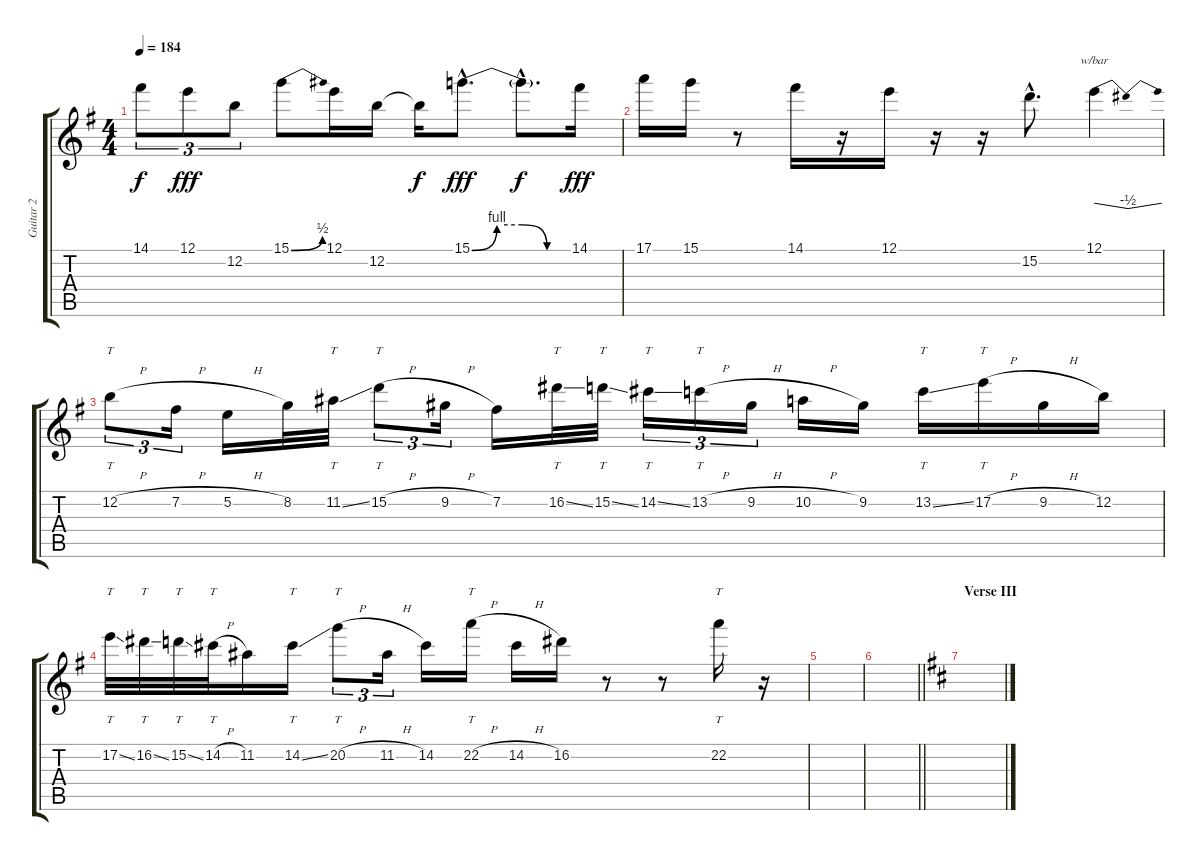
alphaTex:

\track ("Guitar 2" "Guitar 2") {instrument distortionguitar}
\staff {score tabs}
\tuning (E4 B3 G3 D3 A2 E2) {hide}
\ts (4 4)
\tempo 184
\clef g2
\ks g
14.1{t}.8{tu (3 2) dy f} 12.1.8{tu (3 2) dy fff} 12.2.8{tu (3 2)} 15.1{be (bend 0 0 60 2)}.8 12.1.16 12.2.16 12.2{t}.16{dy f} 15.1{be (custom 0 0 15 4 30 4 45 0 60 0) hac}.8{d dy fff} 15.1{hac t}.8{d dy f} 14.1.16{dy fff} |
17.1.16 15.1.16 r.8 14.1.16 r.16 12.1.16 r.16 r.16 15.2{hac}.8{d} 12.1.4{tbe (dip default 0 0 30 -2 60 0)} |
12.2{h}.8{tt tu (3 2)} 7.2{h}.16{tu (3 2)} 5.2{h}.16 8.2.32 11.2{ss}.32{tt} 15.2{h}.8{tt tu (3 2)} 9.2{h}.16{tu (3 2)} 7.2.16 16.2{ss}.32{tt} 15.2{ss}.32{tt} 14.2{ss}.16{tt tu (3 2)} 13.2{h}.16{tt tu (3 2)} 9.2{h}.16{tu (3 2)} 10.2{h}.16 9.2.16 13.2{ss}.16{tt} 17.2{h}.16{tt} 9.2{h}.16 12.2.16 |
17.2{ss}.32{tt} 16.2{ss}.32{tt} 15.2{ss}.32{tt} 14.2{h}.32{tt} 11.2.16 14.2{ss}.16{tt} 20.2{h}.8{tt tu (3 2)} 11.2{h}.16{tu (3 2)} 14.2.16 22.2{h}.16{tt} 14.2{h}.16 16.2.16 r.8 r.8 22.2.16{tt} r.16 |
|
\barLineRight lightlight
|
\section ("" "Verse III")
\ks d
